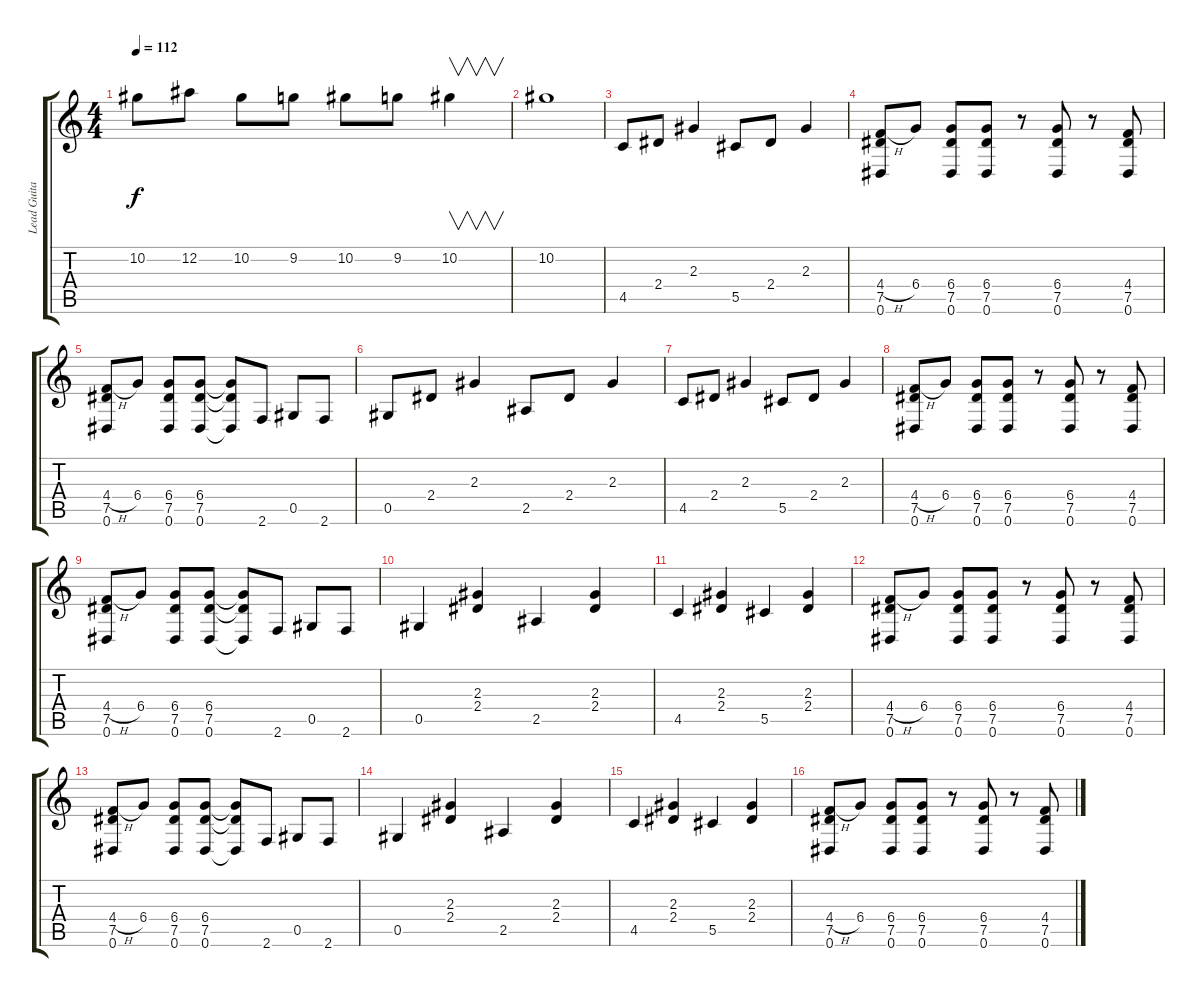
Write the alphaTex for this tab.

\track ("Lead Guitars" "Lead Guita") {instrument distortionguitar}
\staff {score tabs}
\tuning (Eb4 Bb3 Gb3 Db3 Ab2 Eb2) {hide}
\ts (4 4)
\tempo 112
\clef g2
\ks c
10.2.8{dy f} 12.2.8 10.2.8 9.2.8 10.2.8 9.2.8 10.2.4{v} |
10.2.1 |
4.5.8 2.4.8 2.3.4 5.5.8 2.4.8 2.3.4 |
(4.4{h} 7.5 0.6).8 6.4.8 (6.4 7.5 0.6).8 (6.4 7.5 0.6).8 r.8 (6.4 7.5 0.6).8 r.8 (4.4 7.5 0.6).8 |
(4.4{h} 7.5 0.6).8 6.4.8 (6.4 7.5 0.6).8 (6.4 7.5 0.6).8 (6.4{t} 7.5{t} 0.6{t}).8 2.6.8 0.5.8 2.6.8 |
0.5.8 2.4.8 2.3.4 2.5.8 2.4.8 2.3.4 |
4.5.8 2.4.8 2.3.4 5.5.8 2.4.8 2.3.4 |
(4.4{h} 7.5 0.6).8 6.4.8 (6.4 7.5 0.6).8 (6.4 7.5 0.6).8 r.8 (6.4 7.5 0.6).8 r.8 (4.4 7.5 0.6).8 |
(4.4{h} 7.5 0.6).8 6.4.8 (6.4 7.5 0.6).8 (6.4 7.5 0.6).8 (6.4{t} 7.5{t} 0.6{t}).8 2.6.8 0.5.8 2.6.8 |
0.5.4 (2.3 2.4).4 2.5.4 (2.3 2.4).4 |
4.5.4 (2.3 2.4).4 5.5.4 (2.3 2.4).4 |
(4.4{h} 7.5 0.6).8 6.4.8 (6.4 7.5 0.6).8 (6.4 7.5 0.6).8 r.8 (6.4 7.5 0.6).8 r.8 (4.4 7.5 0.6).8 |
(4.4{h} 7.5 0.6).8 6.4.8 (6.4 7.5 0.6).8 (6.4 7.5 0.6).8 (6.4{t} 7.5{t} 0.6{t}).8 2.6.8 0.5.8 2.6.8 |
0.5.4 (2.3 2.4).4 2.5.4 (2.3 2.4).4 |
4.5.4 (2.3 2.4).4 5.5.4 (2.3 2.4).4 |
(4.4{h} 7.5 0.6).8 6.4.8 (6.4 7.5 0.6).8 (6.4 7.5 0.6).8 r.8 (6.4 7.5 0.6).8 r.8 (4.4 7.5 0.6).8
